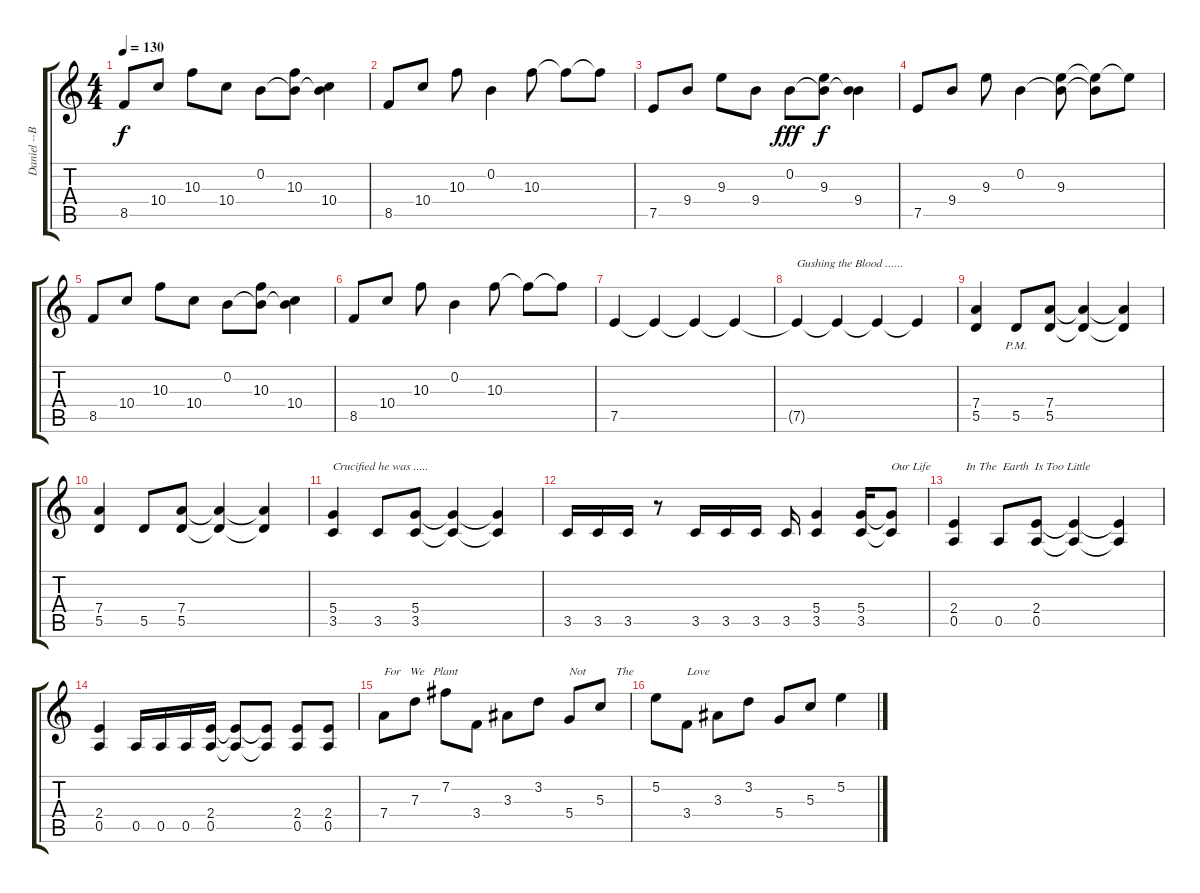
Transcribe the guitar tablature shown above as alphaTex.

\track ("Daniel --Base" "Daniel --B") {instrument distortionguitar}
\staff {score tabs}
\tuning (E4 B3 G3 D3 A2 E2) {hide}
\ts (4 4)
\tempo 130
\clef g2
\ks c
8.5.8{dy f} 10.4.8 10.3.8 10.4.8 0.2.8 (0.2{t} 10.3).8 (0.2{t} 10.4).4 |
8.5.8 10.4.8 10.3.8 0.2.4 10.3.8 10.3{t}.8 10.3{t}.8 |
7.5.8{instrument electricguitarclean} 9.4.8 9.3.8 9.4.8 0.2.8{dy fff} (0.2{t} 9.3).8{dy f} (0.2{t} 9.4).4 |
7.5.8 9.4.8 9.3.8 0.2.4 (0.2{t} 9.3).8 (0.2{t} 9.3{t}).8 9.3{t}.8 |
8.5.8 10.4.8 10.3.8 10.4.8 0.2.8 (0.2{t} 10.3).8 (0.2{t} 10.4).4 |
8.5.8 10.4.8 10.3.8 0.2.4 10.3.8 10.3{t}.8 10.3{t}.8 |
7.5.4 7.5{t}.4 7.5{t}.4 7.5{t}.4 |
7.5{t}.4{txt "Gushing the Blood ......"} 7.5{t}.4 7.5{t}.4 7.5{t}.4 |
(7.4 5.5).4{instrument distortionguitar} 5.5{pm}.8 (7.4 5.5).8 (7.4{t} 5.5{t}).4 (7.4{t} 5.5{t}).4 |
(7.4 5.5).4 5.5.8 (7.4 5.5).8 (7.4{t} 5.5{t}).4 (7.4{t} 5.5{t}).4 |
(5.4 3.5).4{txt "Crucified he was ....."} 3.5.8 (5.4 3.5).8 (5.4{t} 3.5{t}).4 (5.4{t} 3.5{t}).4 |
3.5.16 3.5.16 3.5.16 r.8 3.5.16 3.5.16 3.5.16 3.5.16 (5.4 3.5).4 (5.4 3.5).16 (5.4{t} 3.5{t}).8{txt "Our Life"} |
(2.4 0.5).4{txt "    In The  Earth  Is Too Little"} 0.5.8 (2.4 0.5).8 (2.4{t} 0.5{t}).4 (2.4{t} 0.5{t}).4 |
(2.4 0.5).4 0.5.16 0.5.16 0.5.16 (2.4 0.5).16 (2.4{t} 0.5{t}).8 (2.4{t} 0.5{t}).8 (2.4 0.5).8 (2.4 0.5).8 |
7.4.8{txt "For   We   Plant    "} 7.3.8 7.2.8 3.4.8 3.3.8 3.2.8 5.4.8{txt "Not          The"} 5.3.8 |
5.2.8 3.4.8{txt "Love"} 3.3.8 3.2.8 5.4.8 5.3.8 5.2.4
